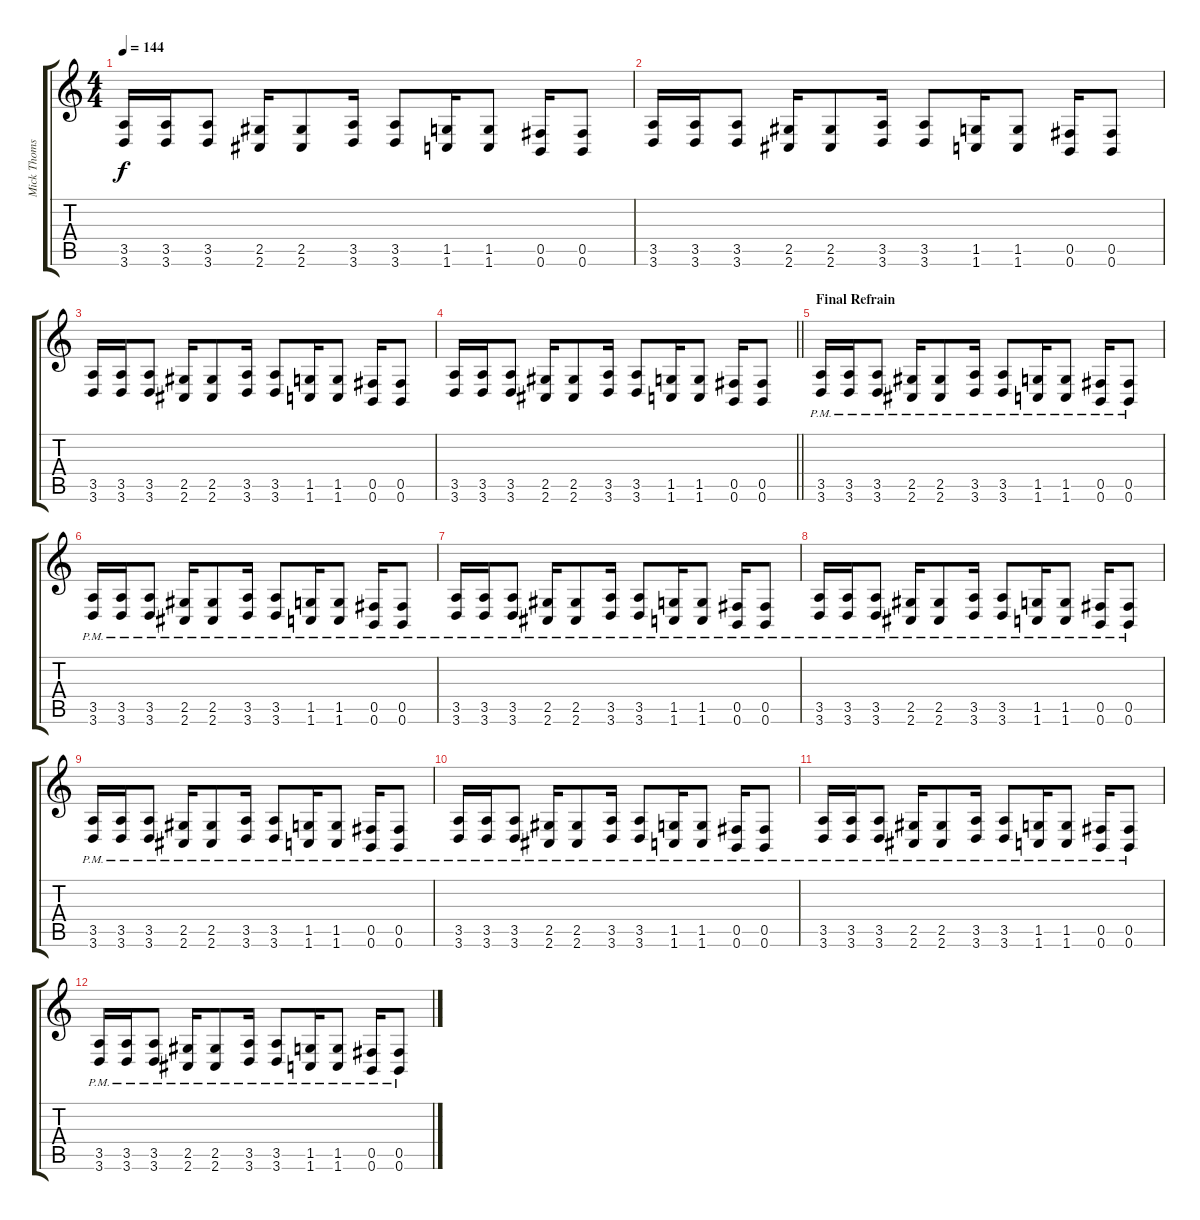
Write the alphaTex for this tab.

\track ("Mick Thomson" "Mick Thoms") {instrument distortionguitar}
\staff {score tabs}
\tuning (Db4 Ab3 E3 B2 Gb2 B1) {hide}
\ts (4 4)
\tempo 144
\clef g2
\ks c
(3.5 3.6).16{dy f} (3.5 3.6).16 (3.5 3.6).8 (2.5 2.6).16 (2.5 2.6).8 (3.5 3.6).16 (3.5 3.6).8 (1.5 1.6).16 (1.5 1.6).8 (0.5 0.6).16 (0.5 0.6).8 |
(3.5 3.6).16 (3.5 3.6).16 (3.5 3.6).8 (2.5 2.6).16 (2.5 2.6).8 (3.5 3.6).16 (3.5 3.6).8 (1.5 1.6).16 (1.5 1.6).8 (0.5 0.6).16 (0.5 0.6).8 |
(3.5 3.6).16 (3.5 3.6).16 (3.5 3.6).8 (2.5 2.6).16 (2.5 2.6).8 (3.5 3.6).16 (3.5 3.6).8 (1.5 1.6).16 (1.5 1.6).8 (0.5 0.6).16 (0.5 0.6).8 |
\barLineRight lightlight
(3.5 3.6).16 (3.5 3.6).16 (3.5 3.6).8 (2.5 2.6).16 (2.5 2.6).8 (3.5 3.6).16 (3.5 3.6).8 (1.5 1.6).16 (1.5 1.6).8 (0.5 0.6).16 (0.5 0.6).8 |
\section ("" "Final Refrain")
(3.5{pm} 3.6{pm}).16 (3.5{pm} 3.6{pm}).16 (3.5{pm} 3.6{pm}).8 (2.5{pm} 2.6{pm}).16 (2.5{pm} 2.6{pm}).8 (3.5{pm} 3.6{pm}).16 (3.5{pm} 3.6{pm}).8 (1.5{pm} 1.6{pm}).16 (1.5{pm} 1.6{pm}).8 (0.5{pm} 0.6{pm}).16 (0.5{pm} 0.6{pm}).8 |
(3.5{pm} 3.6{pm}).16 (3.5{pm} 3.6{pm}).16 (3.5{pm} 3.6{pm}).8 (2.5{pm} 2.6{pm}).16 (2.5{pm} 2.6{pm}).8 (3.5{pm} 3.6{pm}).16 (3.5{pm} 3.6{pm}).8 (1.5{pm} 1.6{pm}).16 (1.5{pm} 1.6{pm}).8 (0.5{pm} 0.6{pm}).16 (0.5{pm} 0.6{pm}).8 |
(3.5{pm} 3.6{pm}).16 (3.5{pm} 3.6{pm}).16 (3.5{pm} 3.6{pm}).8 (2.5{pm} 2.6{pm}).16 (2.5{pm} 2.6{pm}).8 (3.5{pm} 3.6{pm}).16 (3.5{pm} 3.6{pm}).8 (1.5{pm} 1.6{pm}).16 (1.5{pm} 1.6{pm}).8 (0.5{pm} 0.6{pm}).16 (0.5{pm} 0.6{pm}).8 |
(3.5{pm} 3.6{pm}).16 (3.5{pm} 3.6{pm}).16 (3.5{pm} 3.6{pm}).8 (2.5{pm} 2.6{pm}).16 (2.5{pm} 2.6{pm}).8 (3.5{pm} 3.6{pm}).16 (3.5{pm} 3.6{pm}).8 (1.5{pm} 1.6{pm}).16 (1.5{pm} 1.6{pm}).8 (0.5{pm} 0.6{pm}).16 (0.5{pm} 0.6{pm}).8 |
(3.5{pm} 3.6{pm}).16 (3.5{pm} 3.6{pm}).16 (3.5{pm} 3.6{pm}).8 (2.5{pm} 2.6{pm}).16 (2.5{pm} 2.6{pm}).8 (3.5{pm} 3.6{pm}).16 (3.5{pm} 3.6{pm}).8 (1.5{pm} 1.6{pm}).16 (1.5{pm} 1.6{pm}).8 (0.5{pm} 0.6{pm}).16 (0.5{pm} 0.6{pm}).8 |
(3.5{pm} 3.6{pm}).16 (3.5{pm} 3.6{pm}).16 (3.5{pm} 3.6{pm}).8 (2.5{pm} 2.6{pm}).16 (2.5{pm} 2.6{pm}).8 (3.5{pm} 3.6{pm}).16 (3.5{pm} 3.6{pm}).8 (1.5{pm} 1.6{pm}).16 (1.5{pm} 1.6{pm}).8 (0.5{pm} 0.6{pm}).16 (0.5{pm} 0.6{pm}).8 |
(3.5{pm} 3.6{pm}).16 (3.5{pm} 3.6{pm}).16 (3.5{pm} 3.6{pm}).8 (2.5{pm} 2.6{pm}).16 (2.5{pm} 2.6{pm}).8 (3.5{pm} 3.6{pm}).16 (3.5{pm} 3.6{pm}).8 (1.5{pm} 1.6{pm}).16 (1.5{pm} 1.6{pm}).8 (0.5{pm} 0.6{pm}).16 (0.5{pm} 0.6{pm}).8 |
(3.5{pm} 3.6{pm}).16 (3.5{pm} 3.6{pm}).16 (3.5{pm} 3.6{pm}).8 (2.5{pm} 2.6{pm}).16 (2.5{pm} 2.6{pm}).8 (3.5{pm} 3.6{pm}).16 (3.5{pm} 3.6{pm}).8 (1.5{pm} 1.6{pm}).16 (1.5{pm} 1.6{pm}).8 (0.5{pm} 0.6{pm}).16 (0.5{pm} 0.6{pm}).8
